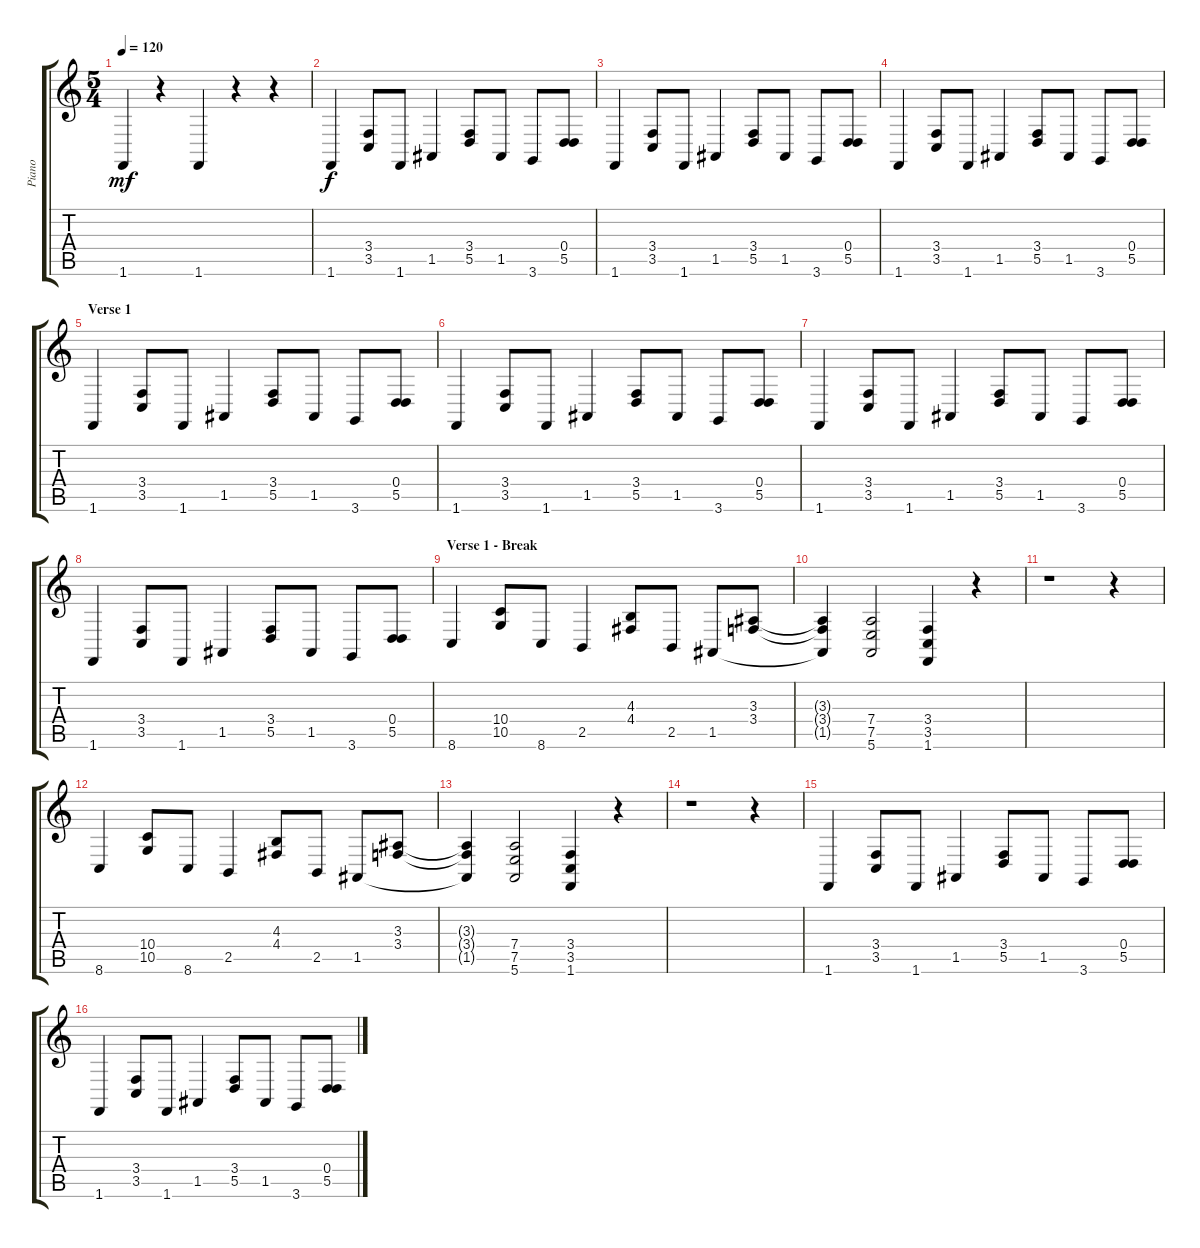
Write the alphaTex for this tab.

\track ("Piano" "Piano") {instrument acousticgrandpiano}
\staff {score tabs}
\tuning (E4 B3 G3 D3 A2 E2) {hide}
\ts (5 4)
\tempo 120
\clef g2
\ks c
1.6.4{dy mf instrument acousticgrandpiano} r.4 1.6.4 r.4 r.4 |
1.6.4{dy f} (3.4 3.5).8 1.6.8 1.5.4 (3.4 5.5).8 1.5.8 3.6.8 (0.4 5.5).8 |
1.6.4 (3.4 3.5).8 1.6.8 1.5.4 (3.4 5.5).8 1.5.8 3.6.8 (0.4 5.5).8 |
1.6.4 (3.4 3.5).8 1.6.8 1.5.4 (3.4 5.5).8 1.5.8 3.6.8 (0.4 5.5).8 |
\section ("" "Verse 1")
1.6.4 (3.4 3.5).8 1.6.8 1.5.4 (3.4 5.5).8 1.5.8 3.6.8 (0.4 5.5).8 |
1.6.4 (3.4 3.5).8 1.6.8 1.5.4 (3.4 5.5).8 1.5.8 3.6.8 (0.4 5.5).8 |
1.6.4 (3.4 3.5).8 1.6.8 1.5.4 (3.4 5.5).8 1.5.8 3.6.8 (0.4 5.5).8 |
1.6.4 (3.4 3.5).8 1.6.8 1.5.4 (3.4 5.5).8 1.5.8 3.6.8 (0.4 5.5).8 |
\section ("" "Verse 1 - Break")
8.6.4 (10.4 10.5).8 8.6.8 2.5.4 (4.3 4.4).8 2.5.8 1.5.8 (3.3 3.4).8 |
(3.3{t} 3.4{t} 1.5{t}).4 (7.4 7.5 5.6).2 (3.4 3.5 1.6).4 r.4 |
r.1 r.4 |
8.6.4 (10.4 10.5).8 8.6.8 2.5.4 (4.3 4.4).8 2.5.8 1.5.8 (3.3 3.4).8 |
(3.3{t} 3.4{t} 1.5{t}).4 (7.4 7.5 5.6).2 (3.4 3.5 1.6).4 r.4 |
r.1 r.4 |
1.6.4 (3.4 3.5).8 1.6.8 1.5.4 (3.4 5.5).8 1.5.8 3.6.8 (0.4 5.5).8 |
1.6.4 (3.4 3.5).8 1.6.8 1.5.4 (3.4 5.5).8 1.5.8 3.6.8 (0.4 5.5).8
